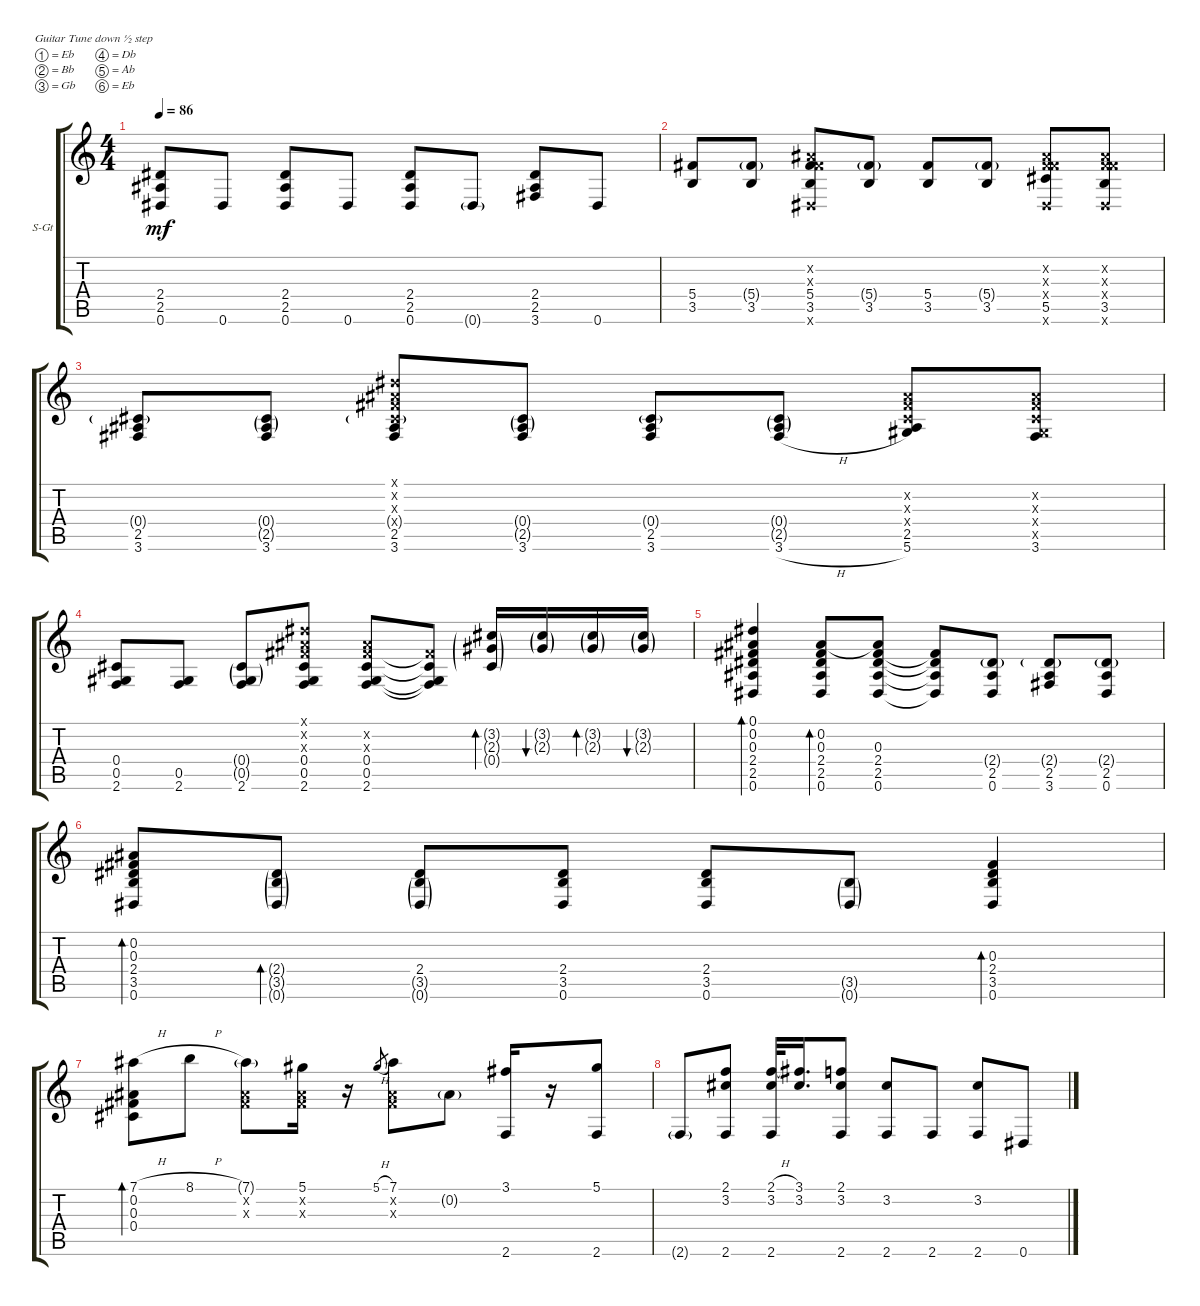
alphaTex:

\defaultSystemsLayout 4
\bracketExtendMode groupsimilarinstruments
\firstSystemTrackNameOrientation horizontal
\otherSystemsTrackNameOrientation horizontal
\track ("Steel Guitar" "S-Gt") {instrument acousticguitarsteel}
\staff {score tabs}
\tuning (Eb4 Bb3 Gb3 Db3 Ab2 Eb2)
\ts (4 4)
\tempo 86
\clef g2
\ks c
(0.6 2.5 2.4).8{dy mf} 0.6.8 (2.5 2.4 0.6).8 0.6.8 (0.6 2.5 2.4).8 0.6{g}.8 (2.5 2.4 3.6).8 0.6.8 |
(3.5 5.4).8 (3.5 5.4{g}).8 (3.5 5.4 0.6{x} 0.2{x} 0.3{x}).8 (3.5 5.4{g}).8 (3.5 5.4).8 (3.5 5.4{g}).8 (5.5 5.4{x} 0.6{x} 0.3{x} 0.2{x}).8 (3.5 5.4{x} 0.3{x} 0.6{x} 0.2{x}).8 |
(2.5 3.6 0.4{g}).8 (2.5{g} 3.6 0.4{g}).8 (2.5 3.6 0.4{g x} 0.3{x} 0.2{x} 0.1{x}).8 (2.5{g} 3.6 0.4{g}).8 (2.5 3.6 0.4{g}).8 (2.5{g} 3.6{h} 0.4{g}).8 (5.6 2.5 0.4{x} 0.3{x} 0.2{x}).8 (3.6 0.2{x} 0.3{x} 0.4{x} 0.5{x}).8 |
(2.6 0.5 0.4).8 (2.6 0.5).8 (2.6 0.5{g} 0.4{g}).8 (2.6 0.5 0.4 0.3{x} 0.2{x} 0.1{x}).8 (2.6 0.5 0.4 0.3{x} 0.2{x}).8 (0.4{t} 0.5{t} 2.6{t} 0.3{x t}).8 (3.2{g} 2.3{g} 0.4{g}).16{bd 30} (3.2{g} 2.3{g}).16{bu 30} (3.2{g} 2.3{g}).16{bd 30} (3.2{g} 2.3{g}).16{bu 30} |
(0.6 2.5 2.4 0.3 0.2 0.1).4{bd 30} (0.6 2.5 2.4 0.3 0.2).8{bd 30} (2.4 2.5 0.6 0.3 0.2{t}).8 (0.3{t} 2.4{t} 2.5{t} 0.6{t}).8 (0.6 2.5 2.4{g}).8 (3.6 2.4{g} 2.5).8 (0.6 2.5 2.4{g}).8 |
(0.6 3.5 2.4 0.3 0.2).8{bd 30} (0.6{g} 3.5{g} 2.4{g}).8{bd 30} (2.4 3.5{g} 0.6{g}).8 (0.6 3.5 2.4).8 (2.4 3.5 0.6).8 (0.6{g} 3.5{g}).8 (0.6 3.5 2.4 0.3).4{bd 120} |
(7.1{h} 0.2 0.3 0.4).8{bd 119} 8.1{h}.8 (0.3{x} 0.2{x} 7.1{g}).8 (5.1 0.2{x} 0.3{x}).16 r.16 5.1{h}.8{gr} (7.1 0.2{x} 0.3{x}).8 0.2{g}.8 (2.6 3.1).16 r.16 (2.6 5.1).8 |
2.6{g}.8 (2.6 2.1 3.2).8 (3.2 2.1{h} 2.6).32 (3.1 3.2).16{d} (2.6 2.1 3.2).8 (3.2 2.6).8 2.6.8 (3.2 2.6).8 0.6.8
